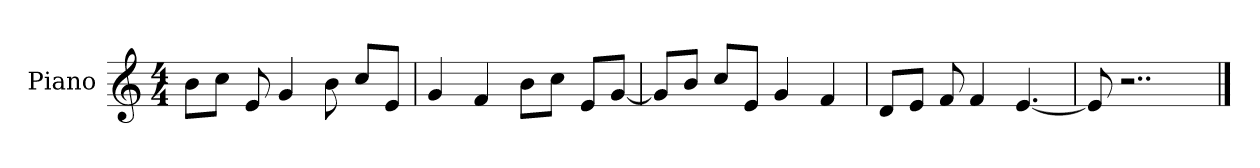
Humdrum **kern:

**kern
*part1
*staff1
*I"Piano
*I'Pno
*clefG2
*M4/4
*MM100
=1
8b\L
8cc\J
8e
4g
8b
8cc/L
8e/J
=2
4g
4f
8b\L
8cc\J
8e/L
[8g/J
=3
8g/L]
8b/J
8cc/L
8e/J
4g
4f
=4
8d/L
8e/J
8f
4f
[4.e
=5
8e]
2..r
==
*-
